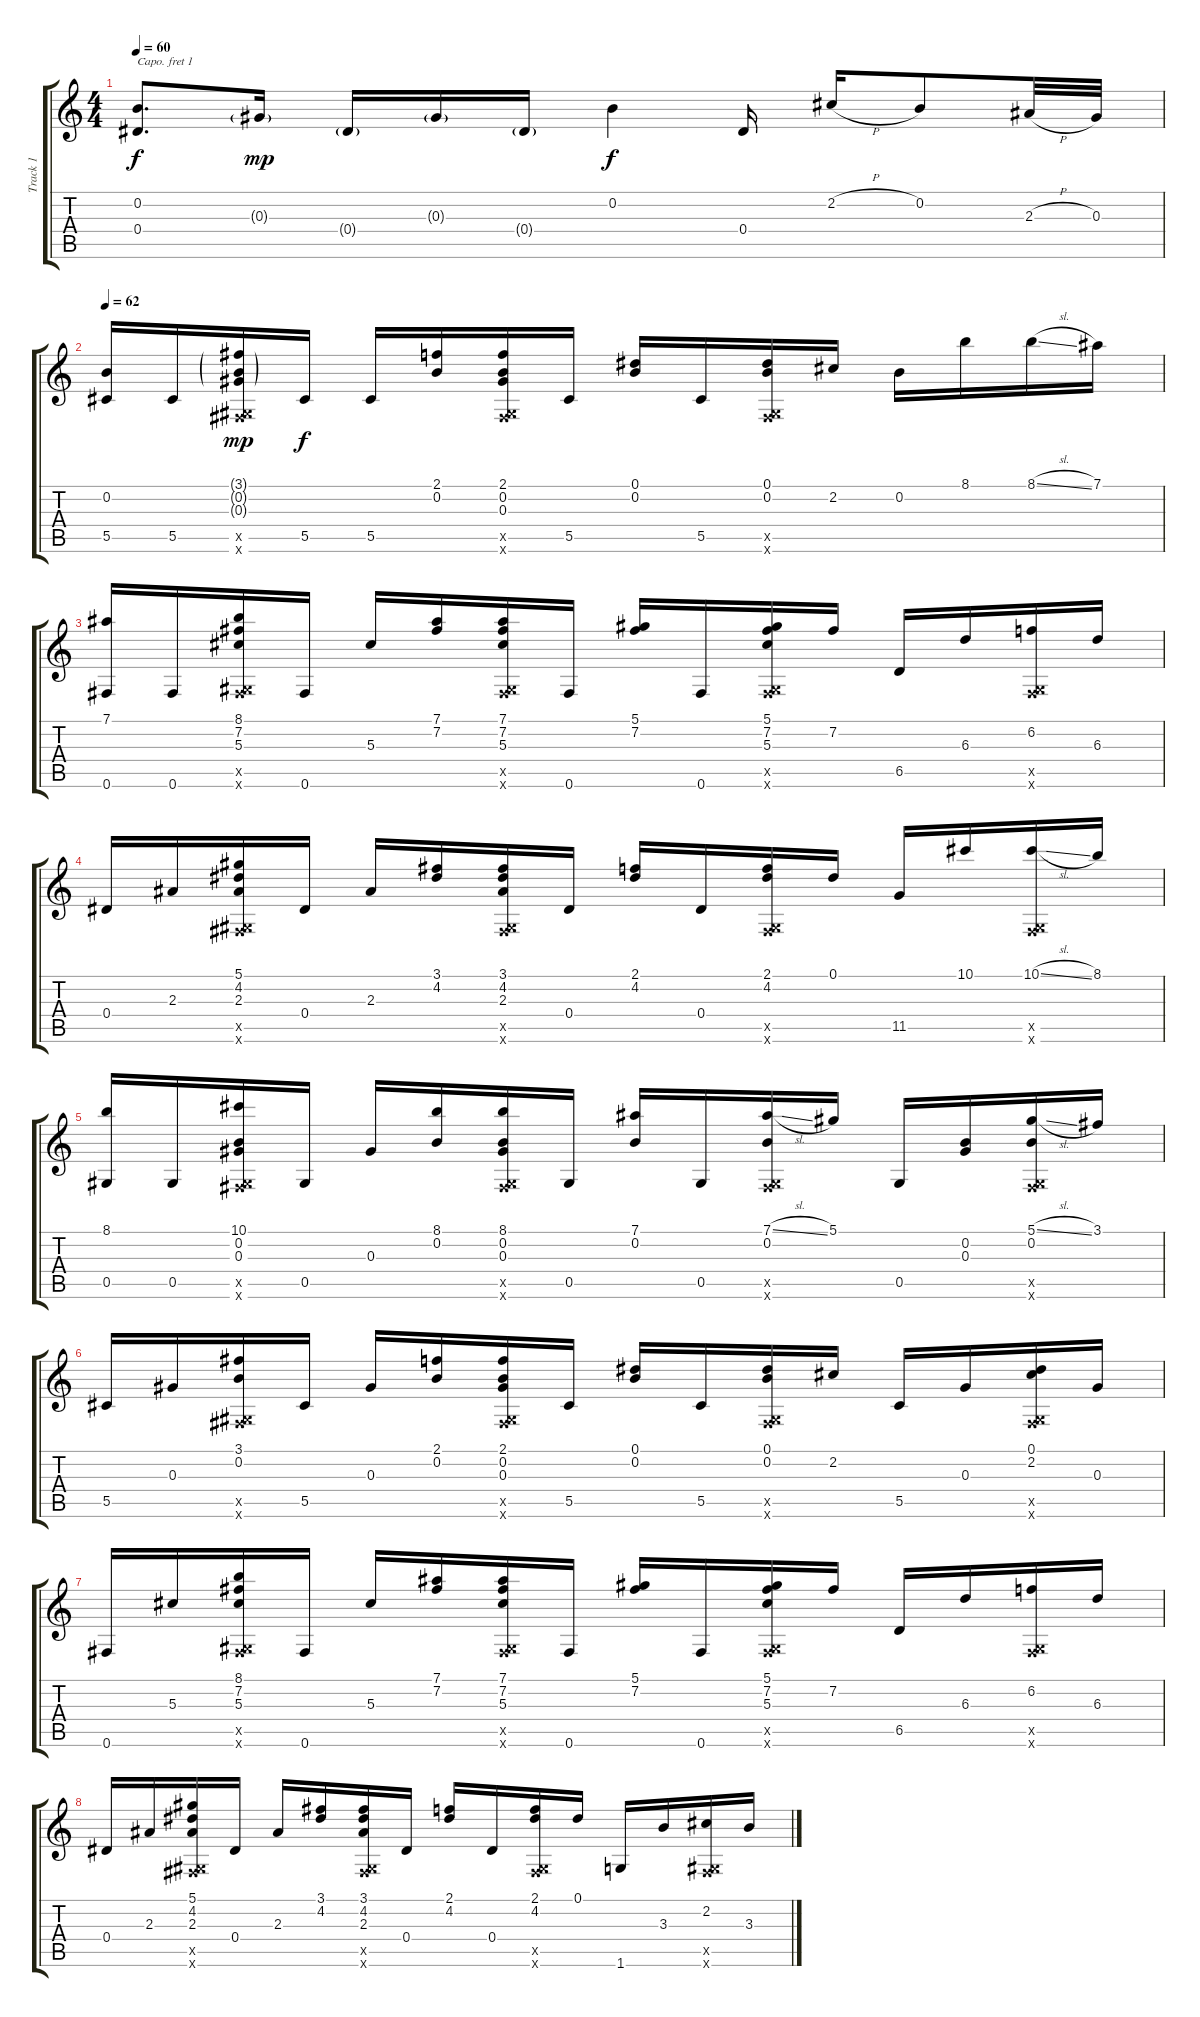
\track ("Track 1" "Track 1") {instrument acousticguitarsteel}
\staff {score tabs}
\capo 1
\tuning (D4 Bb3 G3 D3 G2 F2) {hide}
\ts (4 4)
\tempo 60
\clef g2
\ks c
(0.2 0.4).8{d dy f} 0.3{g}.16{dy mp} 0.4{g}.16 0.3{g}.16 0.4{g}.16 0.2.4{dy f} 0.4.16 2.2{h}.16 0.2.8 2.3{h}.32 0.3.32 |
\tempo 62
(0.2 5.5).16 5.5.16 (3.1{g} 0.2{g} 0.3{g} 0.5{x} 0.6{x}).16{dy mp} 5.5.16{dy f} 5.5.16 (2.1 0.2).16 (2.1 0.2 0.3 0.5{x} 0.6{x}).16 5.5.16 (0.1 0.2).16 5.5.16 (0.1 0.2 0.5{x} 0.6{x}).16 2.2.16 0.2.16 8.1.16 8.1{sl}.16 7.1.16 |
(7.1 0.6).16 0.6.16 (8.1 7.2 5.3 0.5{x} 0.6{x}).16 0.6.16 5.3.16 (7.1 7.2).16 (7.1 7.2 5.3 0.5{x} 0.6{x}).16 0.6.16 (5.1 7.2).16 0.6.16 (5.1 7.2 5.3 0.5{x} 0.6{x}).16 7.2.16 6.5.16 6.3.16 (6.2 0.5{x} 0.6{x}).16 6.3.16 |
0.4.16 2.3.16 (5.1 4.2 2.3 0.5{x} 0.6{x}).16 0.4.16 2.3.16 (3.1 4.2).16 (3.1 4.2 2.3 0.5{x} 0.6{x}).16 0.4.16 (2.1 4.2).16 0.4.16 (2.1 4.2 0.5{x} 0.6{x}).16 0.1.16 11.5.16 10.1.16 (10.1{sl} 0.5{x} 0.6{x}).16 8.1.16 |
(8.1 0.5).16 0.5.16 (10.1 0.2 0.3 0.5{x} 0.6{x}).16 0.5.16 0.3.16 (8.1 0.2).16 (8.1 0.2 0.3 0.5{x} 0.6{x}).16 0.5.16 (7.1 0.2).16 0.5.16 (7.1{sl} 0.2 0.5{x} 0.6{x}).16 5.1.16 0.5.16 (0.2 0.3).16 (5.1{sl} 0.2 0.5{x} 0.6{x}).16 3.1.16 |
5.5.16 0.3.16 (3.1 0.2 0.5{x} 0.6{x}).16 5.5.16 0.3.16 (2.1 0.2).16 (2.1 0.2 0.3 0.5{x} 0.6{x}).16 5.5.16 (0.1 0.2).16 5.5.16 (0.1 0.2 0.5{x} 0.6{x}).16 2.2.16 5.5.16 0.3.16 (0.1 2.2 0.5{x} 0.6{x}).16 0.3.16 |
0.6.16 5.3.16 (8.1 7.2 5.3 0.5{x} 0.6{x}).16 0.6.16 5.3.16 (7.1 7.2).16 (7.1 7.2 5.3 0.5{x} 0.6{x}).16 0.6.16 (5.1 7.2).16 0.6.16 (5.1 7.2 5.3 0.5{x} 0.6{x}).16 7.2.16 6.5.16 6.3.16 (6.2 0.5{x} 0.6{x}).16 6.3.16 |
0.4.16 2.3.16 (5.1 4.2 2.3 0.5{x} 0.6{x}).16 0.4.16 2.3.16 (3.1 4.2).16 (3.1 4.2 2.3 0.5{x} 0.6{x}).16 0.4.16 (2.1 4.2).16 0.4.16 (2.1 4.2 0.5{x} 0.6{x}).16 0.1.16 1.6.16 3.3.16 (2.2 0.5{x} 0.6{x}).16 3.3.16
